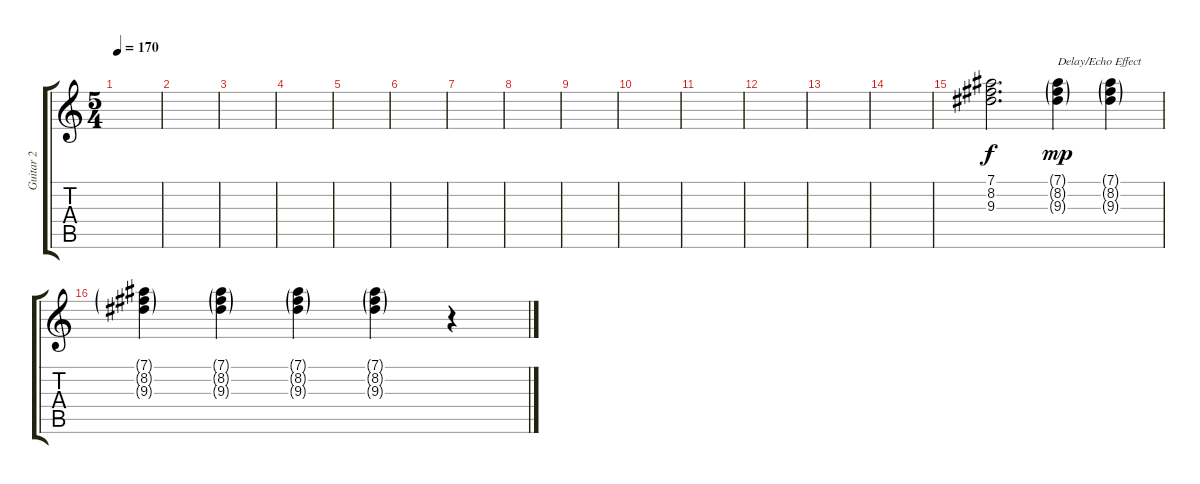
\track ("Guitar 2" "Guitar 2") {instrument distortionguitar}
\staff {score tabs}
\tuning (Eb4 Bb3 Gb3 Db3 Ab2 Eb2) {hide}
\ts (5 4)
\tempo 170
\clef g2
\ks c
|
|
|
|
|
|
|
|
|
|
|
|
|
|
(7.1 8.2 9.3).2{d} (7.1{g} 8.2{g} 9.3{g}).4{txt "Delay/Echo Effect" dy mp} (7.1{g} 8.2{g} 9.3{g}).4 |
(7.1{g} 8.2{g} 9.3{g}).4 (7.1{g} 8.2{g} 9.3{g}).4 (7.1{g} 8.2{g} 9.3{g}).4 (7.1{g} 8.2{g} 9.3{g}).4 r.4
